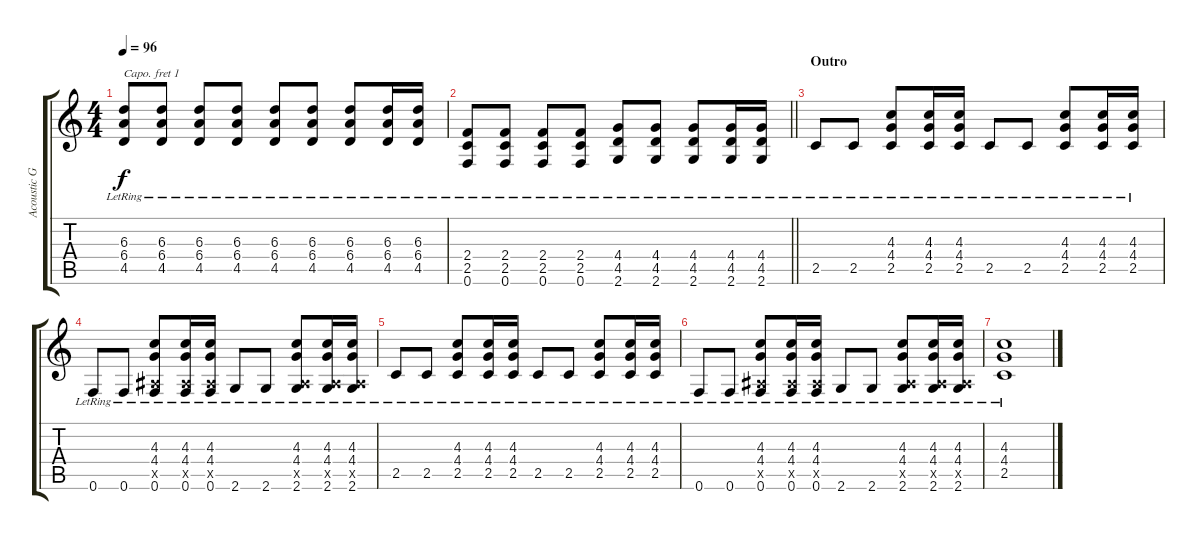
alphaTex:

\track ("Acoustic Guitar" "Acoustic G") {instrument acousticguitarsteel}
\staff {score tabs}
\capo 1
\tuning (E4 B3 G3 D3 A2 E2) {hide}
\ts (4 4)
\tempo 96
\clef g2
\ks c
(6.3{lr} 6.4{lr} 4.5{lr}).8{dy f} (6.3{lr} 6.4{lr} 4.5{lr}).8 (6.3{lr} 6.4{lr} 4.5{lr}).8 (6.3{lr} 6.4{lr} 4.5{lr}).8 (6.3{lr} 6.4{lr} 4.5{lr}).8 (6.3{lr} 6.4{lr} 4.5{lr}).8 (6.3{lr} 6.4{lr} 4.5{lr}).8 (6.3{lr} 6.4{lr} 4.5{lr}).16 (6.3{lr} 6.4{lr} 4.5{lr}).16 |
\barLineRight lightlight
(2.4{lr} 2.5{lr} 0.6{lr}).8 (2.4{lr} 2.5{lr} 0.6{lr}).8 (2.4{lr} 2.5{lr} 0.6{lr}).8 (2.4{lr} 2.5{lr} 0.6{lr}).8 (4.4{lr} 4.5{lr} 2.6{lr}).8 (4.4{lr} 4.5{lr} 2.6{lr}).8 (4.4{lr} 4.5{lr} 2.6{lr}).8 (4.4{lr} 4.5{lr} 2.6{lr}).16 (4.4{lr} 4.5{lr} 2.6{lr}).16 |
\section ("" "Outro")
2.5{lr}.8 2.5{lr}.8 (4.3{lr} 4.4{lr} 2.5{lr}).8 (4.3{lr} 4.4{lr} 2.5{lr}).16 (4.3{lr} 4.4{lr} 2.5{lr}).16 2.5{lr}.8 2.5{lr}.8 (4.3{lr} 4.4{lr} 2.5{lr}).8 (4.3{lr} 4.4{lr} 2.5{lr}).16 (4.3{lr} 4.4{lr} 2.5{lr}).16 |
0.6{lr}.8 0.6{lr}.8 (4.3{lr} 4.4{lr} 0.5{x} 0.6{lr}).8 (4.3{lr} 4.4{lr} 0.5{x} 0.6{lr}).16 (4.3{lr} 4.4{lr} 0.5{x} 0.6{lr}).16 2.6{lr}.8 2.6{lr}.8 (4.3{lr} 4.4{lr} 0.5{x} 2.6{lr}).8 (4.3{lr} 4.4{lr} 0.5{x} 2.6{lr}).16 (4.3{lr} 4.4{lr} 0.5{x} 2.6{lr}).16 |
2.5{lr}.8 2.5{lr}.8 (4.3{lr} 4.4{lr} 2.5{lr}).8 (4.3{lr} 4.4{lr} 2.5{lr}).16 (4.3{lr} 4.4{lr} 2.5{lr}).16 2.5{lr}.8 2.5{lr}.8 (4.3{lr} 4.4{lr} 2.5{lr}).8 (4.3{lr} 4.4{lr} 2.5{lr}).16 (4.3{lr} 4.4{lr} 2.5{lr}).16 |
0.6{lr}.8 0.6{lr}.8 (4.3{lr} 4.4{lr} 0.5{x} 0.6{lr}).8 (4.3{lr} 4.4{lr} 0.5{x} 0.6{lr}).16 (4.3{lr} 4.4{lr} 0.5{x} 0.6{lr}).16 2.6{lr}.8 2.6{lr}.8 (4.3{lr} 4.4{lr} 0.5{x} 2.6{lr}).8 (4.3{lr} 4.4{lr} 0.5{x} 2.6{lr}).16 (4.3{lr} 4.4{lr} 0.5{x} 2.6{lr}).16 |
(4.3{lr} 4.4{lr} 2.5{lr}).1
